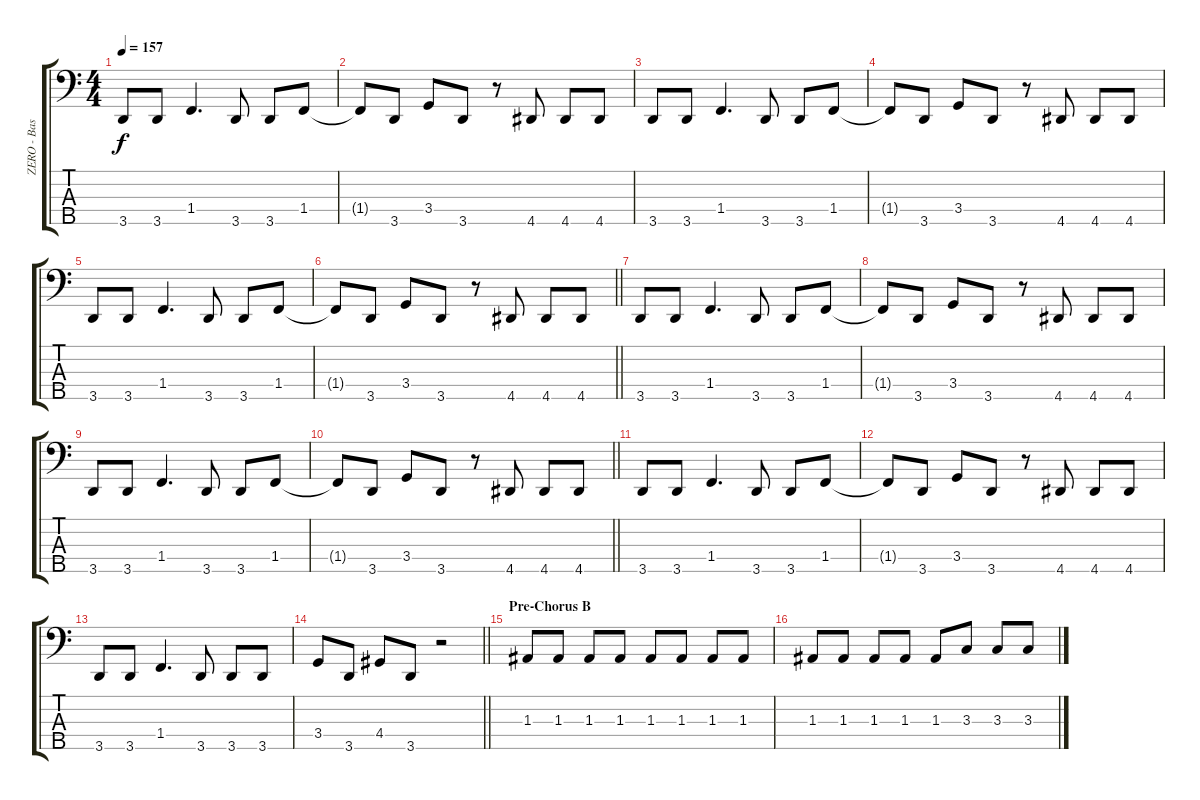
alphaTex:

\track ("ZERO - Bass" "ZERO - Bas") {instrument electricbassfinger}
\staff {score tabs}
\tuning (G2 D2 A1 E1 B0) {hide}
\ts (4 4)
\tempo 157
\clef f4
\ks c
3.5.8{dy f} 3.5.8 1.4.4{d} 3.5.8 3.5.8 1.4.8 |
1.4{t}.8 3.5.8 3.4.8 3.5.8 r.8 4.5.8 4.5.8 4.5.8 |
3.5.8 3.5.8 1.4.4{d} 3.5.8 3.5.8 1.4.8 |
1.4{t}.8 3.5.8 3.4.8 3.5.8 r.8 4.5.8 4.5.8 4.5.8 |
3.5.8 3.5.8 1.4.4{d} 3.5.8 3.5.8 1.4.8 |
\barLineRight lightlight
1.4{t}.8 3.5.8 3.4.8 3.5.8 r.8 4.5.8 4.5.8 4.5.8 |
\section ("" "")
3.5.8 3.5.8 1.4.4{d} 3.5.8 3.5.8 1.4.8 |
1.4{t}.8 3.5.8 3.4.8 3.5.8 r.8 4.5.8 4.5.8 4.5.8 |
3.5.8 3.5.8 1.4.4{d} 3.5.8 3.5.8 1.4.8 |
\barLineRight lightlight
1.4{t}.8 3.5.8 3.4.8 3.5.8 r.8 4.5.8 4.5.8 4.5.8 |
3.5.8 3.5.8 1.4.4{d} 3.5.8 3.5.8 1.4.8 |
1.4{t}.8 3.5.8 3.4.8 3.5.8 r.8 4.5.8 4.5.8 4.5.8 |
3.5.8 3.5.8 1.4.4{d} 3.5.8 3.5.8 3.5.8 |
\barLineRight lightlight
3.4.8 3.5.8 4.4.8 3.5.8 r.2 |
\section ("" "Pre-Chorus B")
1.3.8 1.3.8 1.3.8 1.3.8 1.3.8 1.3.8 1.3.8 1.3.8 |
1.3.8 1.3.8 1.3.8 1.3.8 1.3.8 3.3.8 3.3.8 3.3.8
